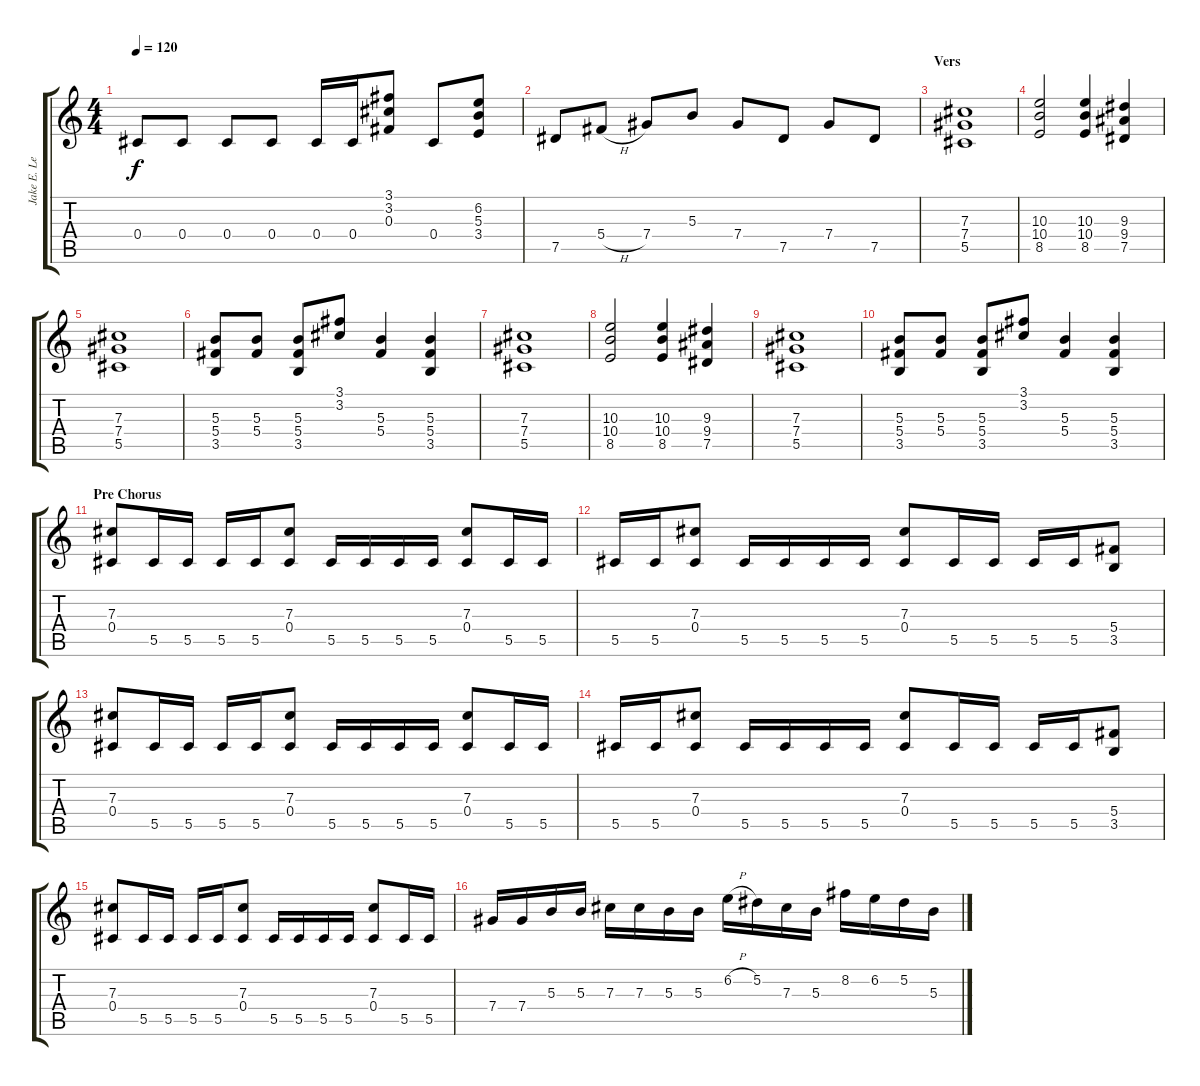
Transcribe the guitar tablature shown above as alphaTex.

\track ("Jake E. Lee (Guitar fills)" "Jake E. Le") {instrument distortionguitar}
\staff {score tabs}
\tuning (Eb4 Bb3 Gb3 Db3 Ab2 Eb2) {hide}
\ts (4 4)
\tempo 120
\clef g2
\ks c
0.4.8{dy f} 0.4.8 0.4.8 0.4.8 0.4.16 0.4.16 (3.1 3.2 0.3).8 0.4.8 (6.2 5.3 3.4).8 |
7.5.8 5.4{h}.8 7.4.8 5.3.8 7.4.8 7.5.8 7.4.8 7.5.8 |
\section ("" "Vers")
(7.3 7.4 5.5).1 |
(10.3 10.4 8.5).2 (10.3 10.4 8.5).4 (9.3 9.4 7.5).4 |
(7.3 7.4 5.5).1 |
(5.3 5.4 3.5).8 (5.3 5.4).8 (5.3 5.4 3.5).8 (3.1 3.2).8 (5.3 5.4).4 (5.3 5.4 3.5).4 |
(7.3 7.4 5.5).1 |
(10.3 10.4 8.5).2 (10.3 10.4 8.5).4 (9.3 9.4 7.5).4 |
(7.3 7.4 5.5).1 |
(5.3 5.4 3.5).8 (5.3 5.4).8 (5.3 5.4 3.5).8 (3.1 3.2).8 (5.3 5.4).4 (5.3 5.4 3.5).4 |
\section ("" "Pre Chorus")
(7.3 0.4).8 5.5.16 5.5.16 5.5.16 5.5.16 (7.3 0.4).8 5.5.16 5.5.16 5.5.16 5.5.16 (7.3 0.4).8 5.5.16 5.5.16 |
5.5.16 5.5.16 (7.3 0.4).8 5.5.16 5.5.16 5.5.16 5.5.16 (7.3 0.4).8 5.5.16 5.5.16 5.5.16 5.5.16 (5.4 3.5).8 |
(7.3 0.4).8 5.5.16 5.5.16 5.5.16 5.5.16 (7.3 0.4).8 5.5.16 5.5.16 5.5.16 5.5.16 (7.3 0.4).8 5.5.16 5.5.16 |
5.5.16 5.5.16 (7.3 0.4).8 5.5.16 5.5.16 5.5.16 5.5.16 (7.3 0.4).8 5.5.16 5.5.16 5.5.16 5.5.16 (5.4 3.5).8 |
(7.3 0.4).8 5.5.16 5.5.16 5.5.16 5.5.16 (7.3 0.4).8 5.5.16 5.5.16 5.5.16 5.5.16 (7.3 0.4).8 5.5.16 5.5.16 |
7.4.16 7.4.16 5.3.16 5.3.16 7.3.16 7.3.16 5.3.16 5.3.16 6.2{h}.16 5.2.16 7.3.16 5.3.16 8.2.16 6.2.16 5.2.16 5.3.16
